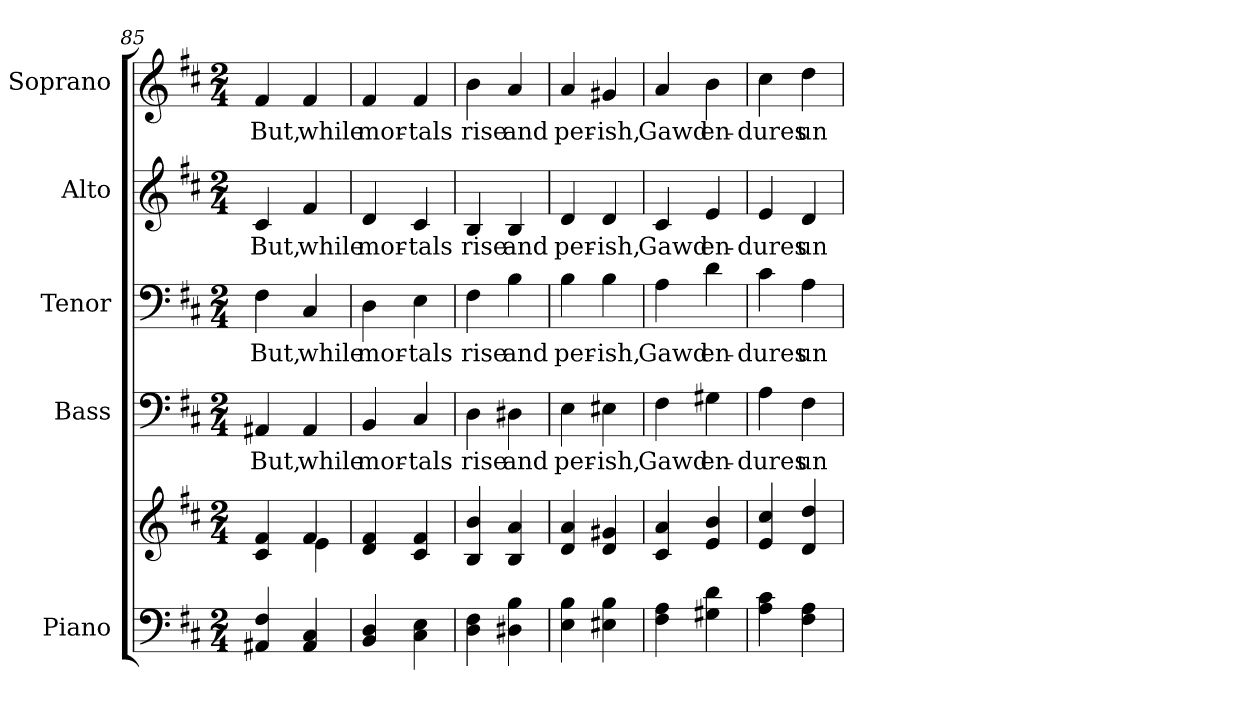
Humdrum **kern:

**kern	**kern	**kern	**text	**kern	**text	**kern	**text	**kern	**text
*part5	*part5	*part4	*part4	*part3	*part3	*part2	*part2	*part1	*part1
*staff6	*staff5	*staff4	*staff4	*staff3	*staff3	*staff2	*staff2	*staff1	*staff1
*I"Piano	*	*I"Bass	*	*I"Tenor	*	*I"Alto	*	*I"Soprano	*
*I'Pno.	*	*I'B.	*	*I'T.	*	*I'A.	*	*I'S.	*
!!LO:PB:g=z
*clefF4	*clefG2	*clefF4	*	*clefF4	*	*clefG2	*	*clefG2	*
*k[f#c#]	*k[f#c#]	*k[f#c#]	*	*k[f#c#]	*	*k[f#c#]	*	*k[f#c#]	*
*D:	*D:	*D:	*	*D:	*	*D:	*	*D:	*
*M2/4	*M2/4	*M2/4	*	*M2/4	*	*M2/4	*	*M2/4	*
=85	=85	=85	=85	=85	=85	=85	=85	=85	=85
*	*^	*	*	*	*	*	*	*	*
!	!	!	!	!LO:LY:b:color=#000000	!	!	!	!	!	!
!	!	!	!	!	!	!LO:LY:b:color=#000000	!	!	!	!
!	!	!	!	!	!	!	!	!LO:LY:b:color=#000000	!	!
!	!	!	!	!	!	!	!	!	!	!LO:LY:b:color=#000000
4AA#Xi/ 4F#i	4c#i/ 4f#i	4ryy	4AA#Xi/	But,	4F#i\	But,	4c#i/	But,	4f#i/	But,
!	!	!	!	!LO:LY:b:color=#000000	!	!	!	!	!	!
!	!	!	!	!	!	!LO:LY:b:color=#000000	!	!	!	!
!	!	!	!	!	!	!	!	!LO:LY:b:color=#000000	!	!
!	!	!	!	!	!	!	!	!	!	!LO:LY:b:color=#000000
4AA#i/ 4C#i	4f#i/	4ei\	4AA#i/	while	4C#i/	while	4f#i/	while	4f#i/	while
*	*v	*v	*	*	*	*	*	*	*	*
=86	=86	=86	=86	=86	=86	=86	=86	=86	=86
*	*^	*	*	*	*	*	*	*	*
!	!	!	!	!LO:LY:b:color=#000000	!	!	!	!	!	!
*	*v	*v	*	*	*	*	*	*	*	*
*	*^	*	*	*	*	*	*	*	*
!	!	!	!	!	!	!LO:LY:b:color=#000000	!	!	!	!
*	*v	*v	*	*	*	*	*	*	*	*
*	*^	*	*	*	*	*	*	*	*
!	!	!	!	!	!	!	!	!LO:LY:b:color=#000000	!	!
*	*v	*v	*	*	*	*	*	*	*	*
*	*^	*	*	*	*	*	*	*	*
!	!	!	!	!	!	!	!	!	!	!LO:LY:b:color=#000000
*	*v	*v	*	*	*	*	*	*	*	*
4BBi/ 4Di	4di/ 4f#i	4BBi/	mor-	4Di\	mor-	4di/	mor-	4f#i/	mor-
!	!	!	!LO:LY:b:color=#000000	!	!	!	!	!	!
!	!	!	!	!	!LO:LY:b:color=#000000	!	!	!	!
!	!	!	!	!	!	!	!LO:LY:b:color=#000000	!	!
!	!	!	!	!	!	!	!	!	!LO:LY:b:color=#000000
4C#i\ 4Ei	4c#i/ 4f#i	4C#i/	-tals	4Ei\	-tals	4c#i/	-tals	4f#i/	-tals
=87	=87	=87	=87	=87	=87	=87	=87	=87	=87
!	!	!	!LO:LY:b:color=#000000	!	!	!	!	!	!
!	!	!	!	!	!LO:LY:b:color=#000000	!	!	!	!
!	!	!	!	!	!	!	!LO:LY:b:color=#000000	!	!
!	!	!	!	!	!	!	!	!	!LO:LY:b:color=#000000
4Di\ 4F#i	4Bi/ 4bi	4Di\	rise	4F#i\	rise	4Bi/	rise	4bi\	rise
!	!	!	!LO:LY:b:color=#000000	!	!	!	!	!	!
!	!	!	!	!	!LO:LY:b:color=#000000	!	!	!	!
!	!	!	!	!	!	!	!LO:LY:b:color=#000000	!	!
!	!	!	!	!	!	!	!	!	!LO:LY:b:color=#000000
4D#Xi\ 4Bi	4Bi/ 4ai	4D#Xi\	and	4Bi\	and	4Bi/	and	4ai/	and
=88	=88	=88	=88	=88	=88	=88	=88	=88	=88
!	!	!	!LO:LY:b:color=#000000	!	!	!	!	!	!
!	!	!	!	!	!LO:LY:b:color=#000000	!	!	!	!
!	!	!	!	!	!	!	!LO:LY:b:color=#000000	!	!
!	!	!	!	!	!	!	!	!	!LO:LY:b:color=#000000
4Ei\ 4Bi	4di/ 4ai	4Ei\	per-	4Bi\	per-	4di/	per-	4ai/	per-
!	!	!	!LO:LY:b:color=#000000	!	!	!	!	!	!
!	!	!	!	!	!LO:LY:b:color=#000000	!	!	!	!
!	!	!	!	!	!	!	!LO:LY:b:color=#000000	!	!
!	!	!	!	!	!	!	!	!	!LO:LY:b:color=#000000
4E#Xi\ 4Bi	4di/ 4g#Xi	4E#Xi\	-ish,	4Bi\	-ish,	4di/	-ish,	4g#Xi/	-ish,
!!LO:LB:g=z
=89	=89	=89	=89	=89	=89	=89	=89	=89	=89
!	!	!	!LO:LY:b:color=#000000	!	!	!	!	!	!
!	!	!	!	!	!LO:LY:b:color=#000000	!	!	!	!
!	!	!	!	!	!	!	!LO:LY:b:color=#000000	!	!
!	!	!	!	!	!	!	!	!	!LO:LY:b:color=#000000
4F#i\ 4Ai	4c#i/ 4ai	4F#i\	Gawd	4Ai\	Gawd	4c#i/	Gawd	4ai/	Gawd
!	!	!	!LO:LY:b:color=#000000	!	!	!	!	!	!
!	!	!	!	!	!LO:LY:b:color=#000000	!	!	!	!
!	!	!	!	!	!	!	!LO:LY:b:color=#000000	!	!
!	!	!	!	!	!	!	!	!	!LO:LY:b:color=#000000
4G#Xi\ 4di	4ei/ 4bi	4G#Xi\	en-	4di\	en-	4ei/	en-	4bi\	en-
=90	=90	=90	=90	=90	=90	=90	=90	=90	=90
!	!	!	!LO:LY:b:color=#000000	!	!	!	!	!	!
!	!	!	!	!	!LO:LY:b:color=#000000	!	!	!	!
!	!	!	!	!	!	!	!LO:LY:b:color=#000000	!	!
!	!	!	!	!	!	!	!	!	!LO:LY:b:color=#000000
4Ai\ 4c#i	4ei/ 4cc#i	4Ai\	-dures	4c#i\	-dures	4ei/	-dures	4cc#i\	-dures
!	!	!	!LO:LY:b:color=#000000	!	!	!	!	!	!
!	!	!	!	!	!LO:LY:b:color=#000000	!	!	!	!
!	!	!	!	!	!	!	!LO:LY:b:color=#000000	!	!
!	!	!	!	!	!	!	!	!	!LO:LY:b:color=#000000
4F#i\ 4Ai	4di/ 4ddi	4F#i\	un	4Ai\	un	4di/	un	4ddi\	un
=	=	=	=	=	=	=	=	=	=
*-	*-	*-	*-	*-	*-	*-	*-	*-	*-
